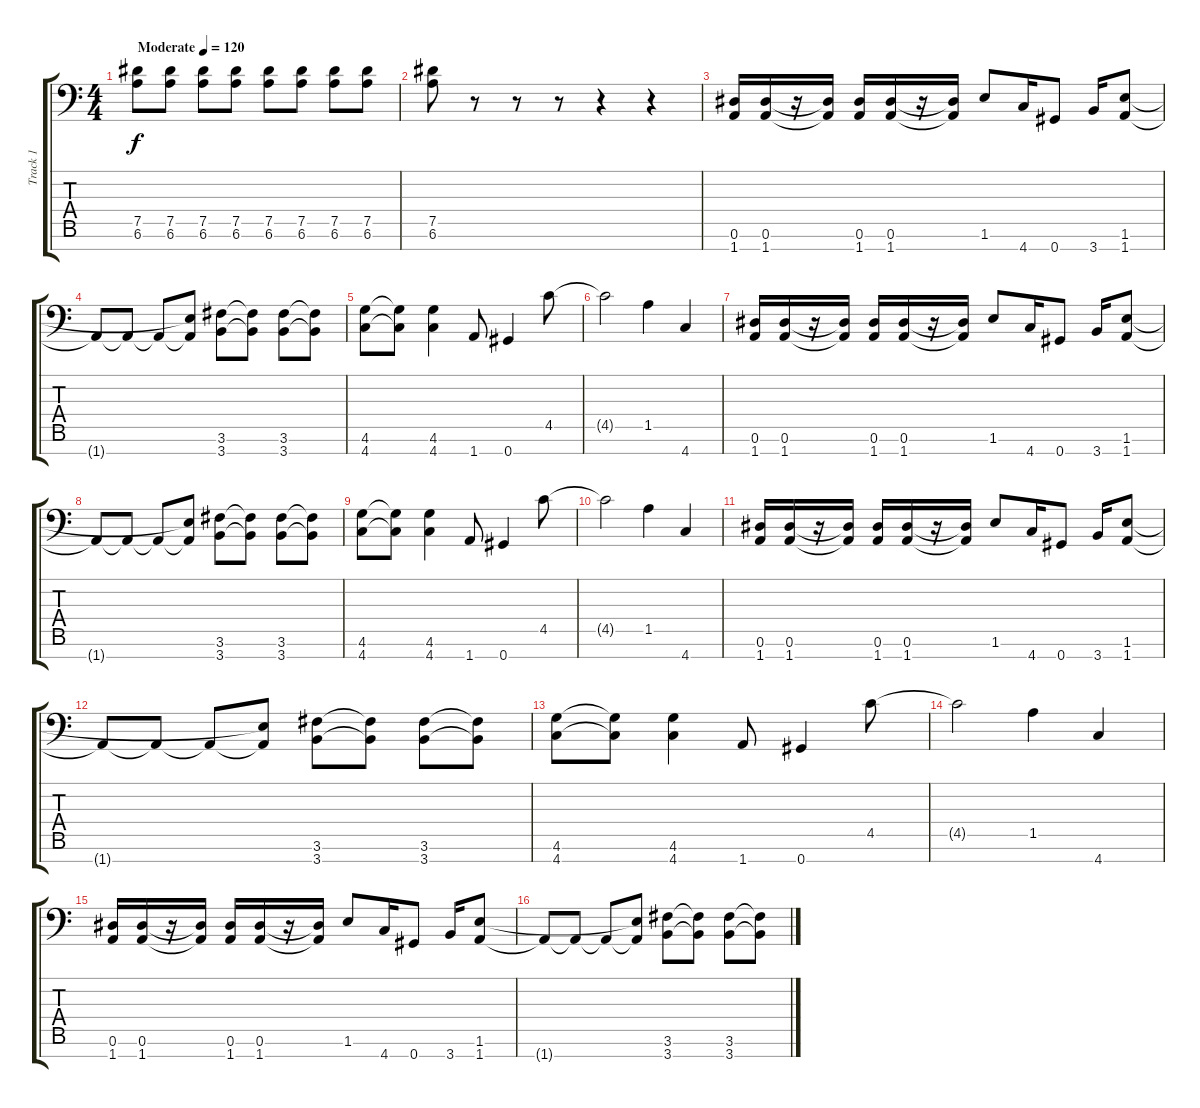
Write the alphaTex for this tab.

\track ("Track 1" "Track 1") {instrument distortionguitar}
\staff {score tabs}
\tuning (Eb4 Bb3 Gb3 Db3 Ab2 Eb2 Ab1) {hide}
\ts (4 4)
\tempo (120 "Moderate")
\clef f4
\ks c
(7.5 6.6).8{dy f instrument distortionguitar} (7.5 6.6).8 (7.5 6.6).8 (7.5 6.6).8 (7.5 6.6).8 (7.5 6.6).8 (7.5 6.6).8 (7.5 6.6).8 |
(7.5 6.6).8 r.8 r.8 r.8 r.4 r.4 |
(0.6 1.7).16 (0.6 1.7).16 r.16 (0.6{t} 1.7{t}).16 (0.6 1.7).16 (0.6 1.7).16 r.16 (0.6{t} 1.7{t}).16 1.6.8 4.7.16 0.7.8 3.7.16 (1.6 1.7).8 |
1.7{t}.8 1.7{t}.8 1.7{t}.8 (1.6{t} 1.7{t}).8 (3.6 3.7).8 (3.6{t} 3.7{t}).8 (3.6 3.7).8 (3.6{t} 3.7{t}).8 |
(4.6 4.7).8 (4.6{t} 4.7{t}).8 (4.6 4.7).4 1.7.8 0.7.4 4.5.8 |
4.5{t}.2 1.5.4 4.7.4 |
(0.6 1.7).16 (0.6 1.7).16 r.16 (0.6{t} 1.7{t}).16 (0.6 1.7).16 (0.6 1.7).16 r.16 (0.6{t} 1.7{t}).16 1.6.8 4.7.16 0.7.8 3.7.16 (1.6 1.7).8 |
1.7{t}.8 1.7{t}.8 1.7{t}.8 (1.6{t} 1.7{t}).8 (3.6 3.7).8 (3.6{t} 3.7{t}).8 (3.6 3.7).8 (3.6{t} 3.7{t}).8 |
(4.6 4.7).8 (4.6{t} 4.7{t}).8 (4.6 4.7).4 1.7.8 0.7.4 4.5.8 |
4.5{t}.2 1.5.4 4.7.4 |
(0.6 1.7).16 (0.6 1.7).16 r.16 (0.6{t} 1.7{t}).16 (0.6 1.7).16 (0.6 1.7).16 r.16 (0.6{t} 1.7{t}).16 1.6.8 4.7.16 0.7.8 3.7.16 (1.6 1.7).8 |
1.7{t}.8 1.7{t}.8 1.7{t}.8 (1.6{t} 1.7{t}).8 (3.6 3.7).8 (3.6{t} 3.7{t}).8 (3.6 3.7).8 (3.6{t} 3.7{t}).8 |
(4.6 4.7).8 (4.6{t} 4.7{t}).8 (4.6 4.7).4 1.7.8 0.7.4 4.5.8 |
4.5{t}.2 1.5.4 4.7.4 |
(0.6 1.7).16 (0.6 1.7).16 r.16 (0.6{t} 1.7{t}).16 (0.6 1.7).16 (0.6 1.7).16 r.16 (0.6{t} 1.7{t}).16 1.6.8 4.7.16 0.7.8 3.7.16 (1.6 1.7).8 |
1.7{t}.8 1.7{t}.8 1.7{t}.8 (1.6{t} 1.7{t}).8 (3.6 3.7).8 (3.6{t} 3.7{t}).8 (3.6 3.7).8 (3.6{t} 3.7{t}).8
